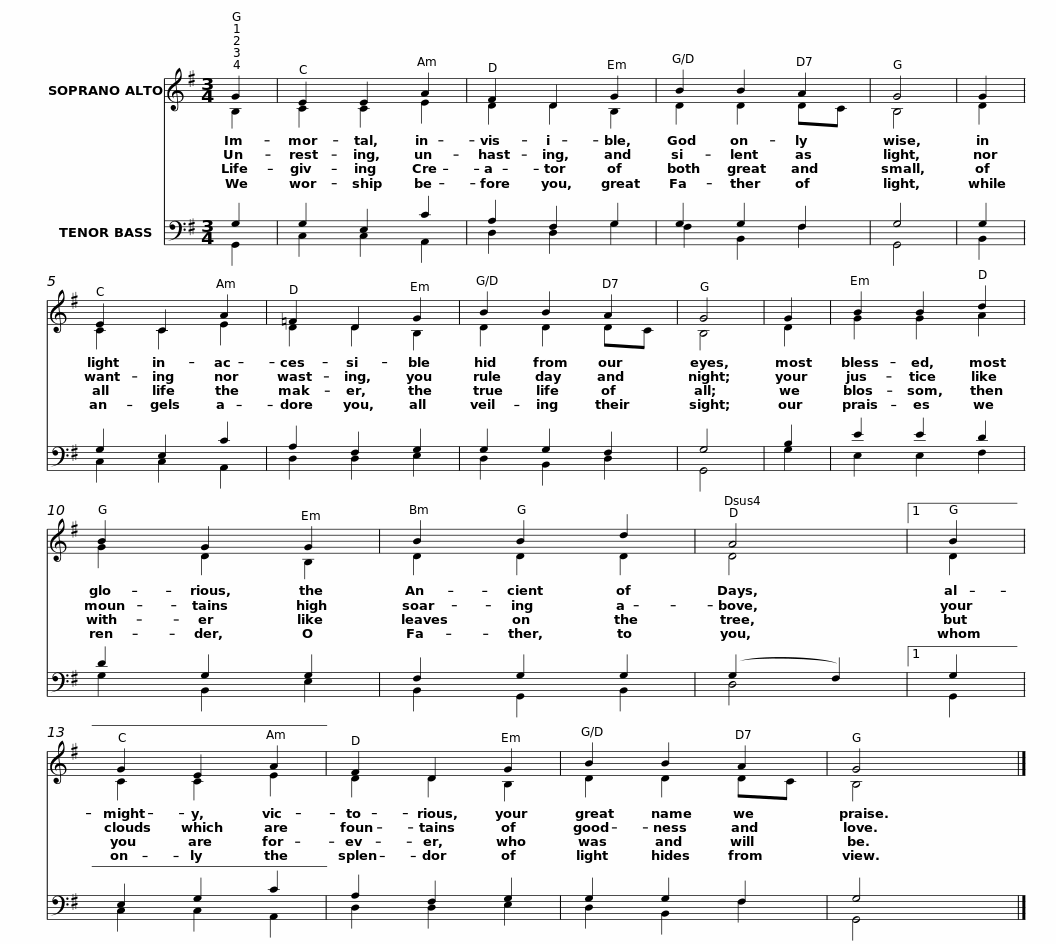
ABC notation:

X:1
%%score ( 1 2 ) ( 3 4 )
L:1/8
M:3/4
I:linebreak $
K:G
V:1 treble
V:2 treble
V:3 bass
V:4 bass
V:1
 G2 | E2 E2 A2 | F2 D2 G2 | B2 B2 A2 | G4 |$ %5
 G2 | E2 C2 A2 | =F2 D2 G2 | B2 B2 A2 | G4 |$ %10
 G2 | B2 B2 d2 | B2 G2 G2 | B2 B2 d2 | A4 |1$ %15
 B2 | G2 E2 A2 | F2 D2 G2 | B2 B2 A2 | G4 x2 |] %20
V:2
 B,2 | C2 C2 E2 | D2 D2 B,2 | D2 D2 DC | B,4 |$ %5
 D2 | C2 C2 E2 | D2 D2 B,2 | D2 D2 DC | B,4 |$ %10
 D2 | G2 G2 A2 | G2 D2 B,2 | D2 D2 D2 | D4 |1$ %15
 D2 | C2 C2 E2 | D2 D2 B,2 | D2 D2 DC | B,4 x2 |] %20
V:3
 G,2 | G,2 E,2 C2 | A,2 F,2 G,2 | G,2 G,2 F,2 | G,4 |$ %5
 G,2 | G,2 E,2 C2 | A,2 F,2 G,2 | G,2 G,2 F,2 | G,4 |$ %10
 B,2 | E2 E2 D2 | D2 G,2 G,2 | F,2 G,2 G,2 | (G,2 F,2) |1$ %15
 G,2 | E,2 G,2 C2 | A,2 F,2 G,2 | G,2 G,2 F,2 | G,4 x2 |] %20
V:4
 G,,2 | C,2 C,2 A,,2 | D,2 D,2 G,2 | F,2 B,,2 F,2 | G,,4 |$ %5
 B,,2 | C,2 C,2 A,,2 | D,2 D,2 E,2 | D,2 B,,2 D,2 | G,,4 |$ %10
 G,2 | E,2 E,2 F,2 | G,2 B,,2 E,2 | B,,2 G,,2 B,,2 | D,4 |1$ %15
 G,,2 | C,2 C,2 A,,2 | D,2 D,2 E,2 | D,2 B,,2 F,2 | G,,4 x2 |] %20
